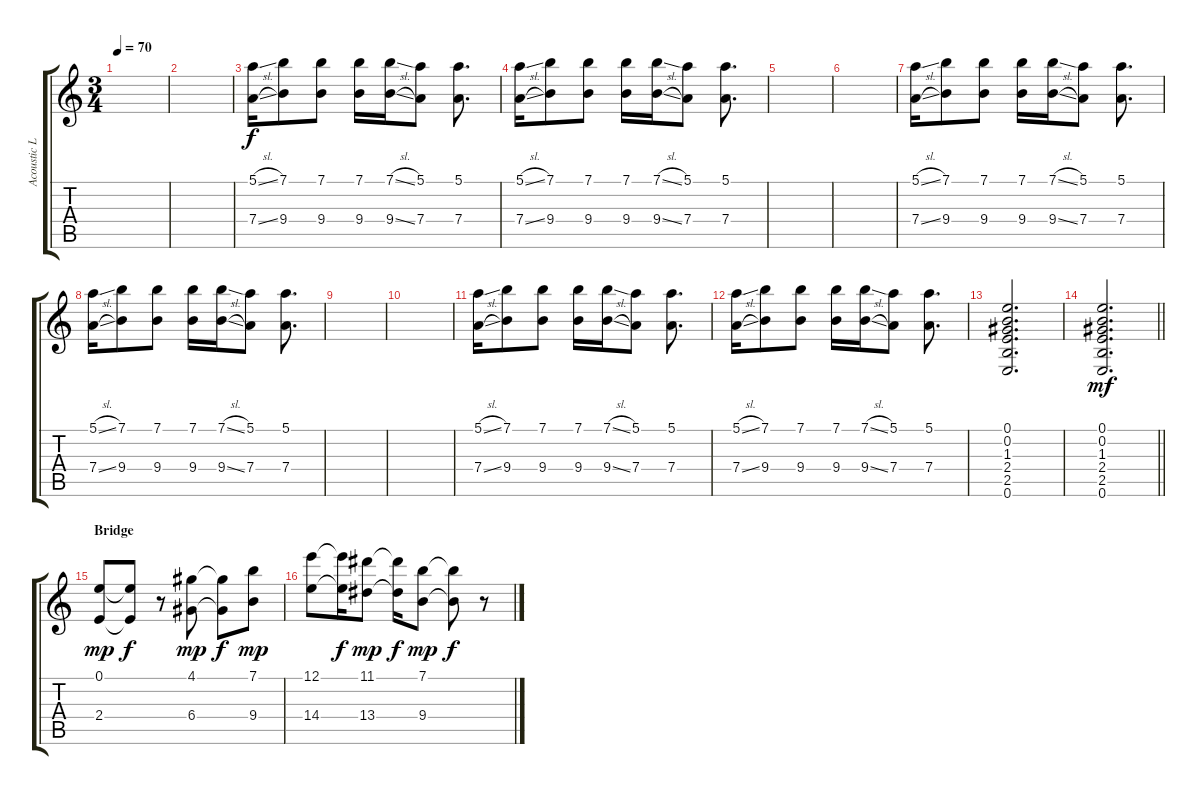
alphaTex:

\track ("Acoustic Lead" "Acoustic L") {instrument acousticguitarsteel}
\staff {score tabs}
\tuning (E4 B3 G3 D3 A2 E2) {hide}
\ts (3 4)
\tempo 70
\clef g2
\ks c
|
|
(5.1{sl} 7.4{sl}).16 (7.1 9.4).8 (7.1 9.4).8 (7.1 9.4).16 (7.1{sl} 9.4{sl}).16 (5.1 7.4).8 (5.1 7.4).8{d} |
(5.1{sl} 7.4{sl}).16 (7.1 9.4).8 (7.1 9.4).8 (7.1 9.4).16 (7.1{sl} 9.4{sl}).16 (5.1 7.4).8 (5.1 7.4).8{d} |
|
|
(5.1{sl} 7.4{sl}).16 (7.1 9.4).8 (7.1 9.4).8 (7.1 9.4).16 (7.1{sl} 9.4{sl}).16 (5.1 7.4).8 (5.1 7.4).8{d} |
(5.1{sl} 7.4{sl}).16 (7.1 9.4).8 (7.1 9.4).8 (7.1 9.4).16 (7.1{sl} 9.4{sl}).16 (5.1 7.4).8 (5.1 7.4).8{d} |
|
|
(5.1{sl} 7.4{sl}).16 (7.1 9.4).8 (7.1 9.4).8 (7.1 9.4).16 (7.1{sl} 9.4{sl}).16 (5.1 7.4).8 (5.1 7.4).8{d} |
(5.1{sl} 7.4{sl}).16 (7.1 9.4).8 (7.1 9.4).8 (7.1 9.4).16 (7.1{sl} 9.4{sl}).16 (5.1 7.4).8 (5.1 7.4).8{d} |
(0.1 0.2 1.3 2.4 2.5 0.6).2{d} |
\barLineRight lightlight
(0.1 0.2 1.3 2.4 2.5 0.6).2{d dy mf} |
\section ("" "Bridge")
(0.1 2.4).8{dy mp} (0.1{t} 2.4{t}).8{dy f} r.8 (4.1 6.4).8{dy mp} (4.1{t} 6.4{t}).8{dy f} (7.1 9.4).8{dy mp} |
(12.1 14.4).8 (12.1{t} 14.4{t}).16{dy f} (11.1 13.4).8{dy mp} (11.1{t} 13.4{t}).16{dy f} (7.1 9.4).8{dy mp} (7.1{t} 9.4{t}).8{dy f} r.8
